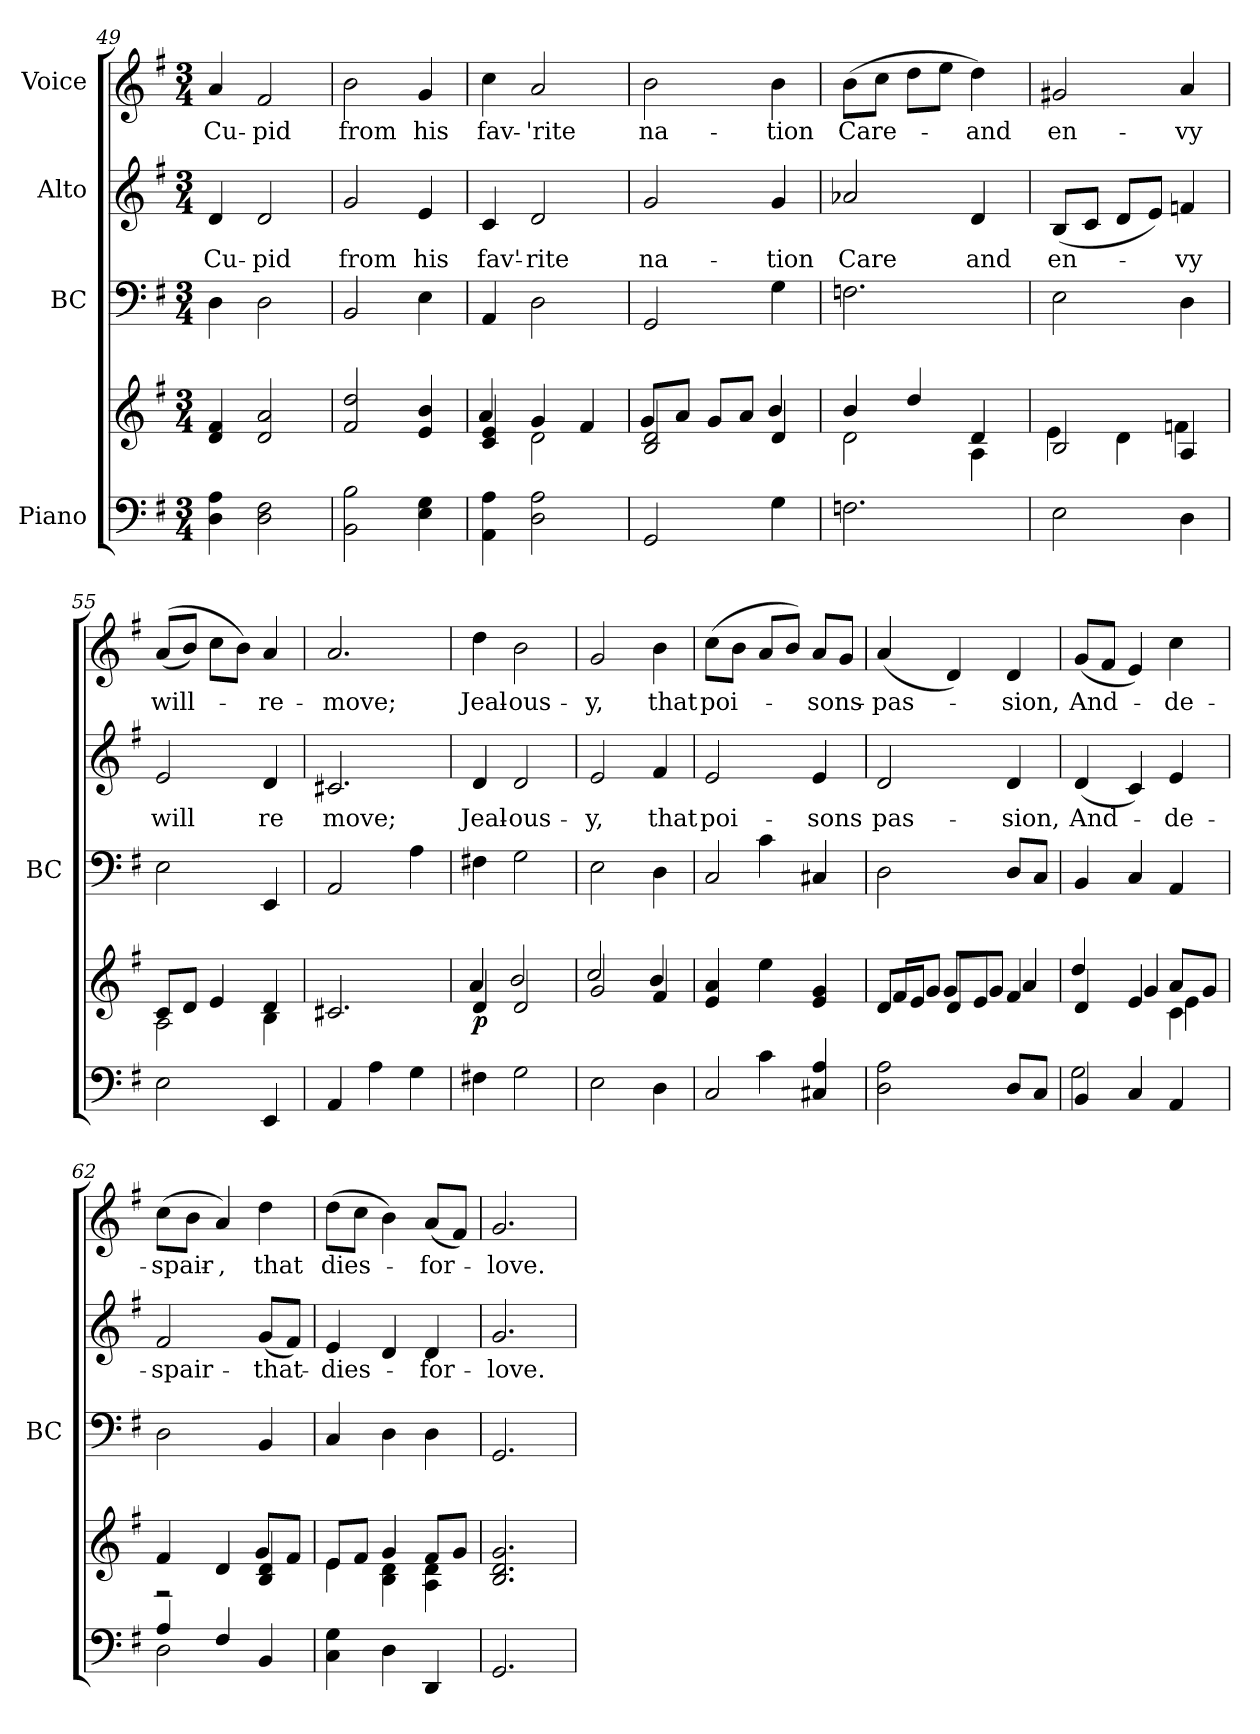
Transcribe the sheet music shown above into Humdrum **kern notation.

**kern	**kern	**dynam	**kern	**kern	**text	**kern	**text
*part4	*part4	*part4	*part3	*part2	*part2	*part1	*part1
*staff5	*staff4	*staff4/5	*staff3	*staff2	*staff2	*staff1	*staff1
*I"Piano	*	*	*I"BC	*I"Alto	*	*I"Voice	*
*	*	*	*I'BC	*	*	*	*
!!LO:PB:g=z
*clefF4	*clefG2	*	*clefF4	*clefG2	*	*clefG2	*
*k[f#]	*k[f#]	*	*k[f#]	*k[f#]	*	*k[f#]	*
*M3/4	*M3/4	*	*M3/4	*M3/4	*	*M3/4	*
=49	=49	=49	=49	=49	=49	=49	=49
!	!	!	!	!	!LO:LY:b	!	!LO:LY:b
4D\ 4A\	4d/ 4f#/	.	4D\	4d/	Cu-	4a/	Cu-
!	!	!	!	!	!LO:LY:b	!	!LO:LY:b
2D\ 2F#\	2d/ 2a/	.	2D\	2d/	-pid	2f#/	-pid
=50	=50	=50	=50	=50	=50	=50	=50
!	!	!	!	!	!LO:LY:b	!	!LO:LY:b
2BB\ 2B\	2f#/ 2dd/	.	2BB/	2g/	from	2b\	from
!	!	!	!	!	!LO:LY:b	!	!LO:LY:b
4E\ 4G\	4e/ 4b/	.	4E\	4e/	his	4g/	his
=51	=51	=51	=51	=51	=51	=51	=51
*	*^	*	*	*	*	*	*
!	!	!	!	!	!	!LO:LY:b	!	!LO:LY:b
4AA\ 4A\	4c/ 4e/	4a/	.	4AA/	4c/	fav'-	4cc\	fav-
!	!	!	!	!	!	!LO:LY:b	!	!LO:LY:b
2D\ 2A\	2d\	4g/	.	2D\	2d/	-rite	2a/	-'rite
.	.	4f#/	.	.	.	.	.	.
=52	=52	=52	=52	=52	=52	=52	=52	=52
!	!	!	!	!	!	!LO:LY:b	!	!LO:LY:b
2GG/	2B/ 2d/	8g/L	.	2GG/	2g/	na-	2b\	na-
.	.	8a/J	.	.	.	.	.	.
.	.	8g/L	.	.	.	.	.	.
.	.	8a/J	.	.	.	.	.	.
!	!	!	!	!	!	!LO:LY:b	!	!LO:LY:b
4G\	4d/	4b/	.	4G\	4g/	-tion	4b\	-tion
=53	=53	=53	=53	=53	=53	=53	=53	=53
!	!	!	!	!	!	!LO:LY:b	!	!LO:LY:b
*	*	*	*	*	*^	*	*	*
2.Fn\	2d\	4b/	.	2.Fn\	2a-X/	2ryy	Care	(8b\L	Care-
.	.	.	.	.	.	.	.	8cc\J	.
.	.	4dd/	.	.	.	.	.	8dd\L	.
.	.	.	.	.	.	.	.	8ee\J	.
!	!	!	!	!	!	!	!LO:LY:b	!	!LO:LY:b
.	4A\	4d/	.	.	4d/	32eyy	and	4dd\)	-and
.	.	.	.	.	.	8..ryy	.	.	.
=54	=54	=54	=54	=54	=54	=54	=54	=54	=54
!	!	!	!	!	!	!	!LO:LY:b	!	!LO:LY:b
*	*	*	*	*	*v	*v	*	*	*
2E\	2B/	4e\	.	2E\	(8B/L	en-	2g#X/	en-
.	.	.	.	.	8c/J	.	.	.
.	.	4d\	.	.	8d/L	.	.	.
.	.	.	.	.	8e/J)	.	.	.
!	!	!	!	!	!	!LO:LY:b	!	!LO:LY:b
4D\	4A/	4fn\	.	4D\	4fn/	-vy	4a/	-vy
=55	=55	=55	=55	=55	=55	=55	=55	=55
!	!	!	!	!	!	!LO:LY:b	!	!LO:LY:b
2E\	2A\	8c/L	.	2E\	2e/	will	((8a/L	will-
.	.	8d/J	.	.	.	.	8b/J)	.
.	.	4e/	.	.	.	.	8cc\L	.
.	.	.	.	.	.	.	8b\J)	.
!	!	!	!	!	!	!LO:LY:b	!	!LO:LY:b
4EE/	4B\	4d/	.	4EE/	4d/	re	4a/	-re-
=56	=56	=56	=56	=56	=56	=56	=56	=56
!	!	!	!	!	!	!LO:LY:b	!	!LO:LY:b
*	*v	*v	*	*	*	*	*	*
4AA/	2.c#X/	.	2AA/	2.c#X/	move;	2.a/	-move;
4A\	.	.	.	.	.	.	.
4G\	.	.	4A\	.	.	.	.
=57	=57	=57	=57	=57	=57	=57	=57
*	*^	*	*	*	*	*	*
!	!	!	!LO:DY:b	!	!	!LO:LY:b	!	!LO:LY:b
4F#X\	4d/	4a/	p	4F#X\	4d/	Jeal-	4dd\	Jeal-
!	!	!	!	!	!	!LO:LY:b	!	!LO:LY:b
2G\	2d/	2b/	.	2G\	2d/	-ous-	2b\	-ous-
=58	=58	=58	=58	=58	=58	=58	=58	=58
!	!	!	!	!	!	!LO:LY:b	!	!LO:LY:b
2E\	2g/	2cc/	.	2E\	2e/	-y,	2g/	-y,
!	!	!	!	!	!	!LO:LY:b	!	!LO:LY:b
4D\	4f#/	4b/	.	4D\	4f#/	that	4b\	that
!!LO:LB:g=z
=59	=59	=59	=59	=59	=59	=59	=59	=59
*^	*	*	*	*^	*	*	*	*
!	!	!	!	!	!	!	!	!LO:LY:b	!	!LO:LY:b
*	*	*v	*v	*	*	*	*	*	*	*
2C/	4ryy	4e/ 4a/	.	2C/	4ryy	2e/	poi-	(8cc\L	poi-
.	.	.	.	.	.	.	.	8b\J	.
.	4c\	4ee\	.	.	4c\	.	.	8a/L	.
.	.	.	.	.	.	.	.	8b/J)	.
!	!	!	!	!	!	!	!LO:LY:b	!	!LO:LY:b
4C#X/ 4A/	4ryy	4e/ 4g/	.	4C#X/	4ryy	4e/	-sons	8a/L	-sons-
.	.	.	.	.	.	.	.	8g/J	.
*v	*v	*	*	*v	*v	*	*	*	*
=60	=60	=60	=60	=60	=60	=60	=60
*	*^	*	*	*	*	*	*
!	!	!	!	!	!	!LO:LY:b	!	!LO:LY:b
2D\ 2A\	8d/L	8f#/L	.	2D\	2d/	pas-	(4a/	-pas-
.	8e/J	8g/J	.	.	.	.	.	.
.	8d/L	8g/L	.	.	.	.	4d/)	.
.	8e/J	8g/J	.	.	.	.	.	.
!	!	!	!	!	!	!LO:LY:b	!	!LO:LY:b
8D/L	4f#/	4a/	.	8D/L	4d/	-sion,	4d/	-sion,
8C/J	.	.	.	8C/J	.	.	.	.
=61	=61	=61	=61	=61	=61	=61	=61	=61
*^	*	*^	*	*	*	*	*	*
!	!	!	!	!	!	!	!	!LO:LY:b	!	!LO:LY:b
4BB/	2G\	4d/	4dd/	2ryy	.	4BB/	(4d/	And-	(8g/L	And-
.	.	.	.	.	.	.	.	.	8f#/J	.
4C/	.	4e/	4g/	.	.	4C/	4c/)	.	4e/)	.
!	!	!	!	!	!	!	!	!LO:LY:b	!	!LO:LY:b
4AA/	4ryy	4c\	4e\	8a/L	.	4AA/	4e/	-de-	4cc\	-de-
.	.	.	.	8g/J	.	.	.	.	.	.
=62	=62	=62	=62	=62	=62	=62	=62	=62	=62	=62
!	!	!	!	!	!	!	!	!LO:LY:b	!	!LO:LY:b
*	*	*	*v	*v	*	*	*	*	*	*
4A/	2D\	4f#/	2r	.	2D\	2f#/	-spair-	(8cc\L	-spair-
.	.	.	.	.	.	.	.	8b\J	.
!	!	!	!	!	!	!	!	!	!LO:LY:b
4F#/	.	4d/	.	.	.	.	.	4a/)	-,
!	!	!	!	!	!	!	!LO:LY:b	!	!LO:LY:b
4BB/	4ryy	4B/ 4d/	8g/L	.	4BB/	(8g/L	-that-	4dd\	that
.	.	.	8f#/J	.	.	8f#/J)	.	.	.
*v	*v	*	*	*	*	*	*	*	*
=63	=63	=63	=63	=63	=63	=63	=63	=63
!	!	!	!	!	!	!LO:LY:b	!	!LO:LY:b
4C\ 4G\	8e/L	4e\	.	4C/	4e/	-dies-	(8dd\L	dies-
.	8f#/J	.	.	.	.	.	8cc\J	.
4D\	4g/	4B\ 4d\	.	4D\	4d/	.	4b\)	.
!	!	!	!	!	!	!LO:LY:b	!	!LO:LY:b
4DD/	8f#/L	4A\ 4d\	.	4D\	4d/	-for-	(8a/L	-for-
.	8g/J	.	.	.	.	.	8f#/J)	.
*	*v	*v	*	*	*	*	*	*
=64	=64	=64	=64	=64	=64	=64	=64
!	!	!	!	!	!LO:LY:b	!	!LO:LY:b
2.GG/	2.B/ 2.d/ 2.g/	.	2.GG/	2.g/	-love.	2.g/	-love.
=	=	=	=	=	=	=	=
*-	*-	*-	*-	*-	*-	*-	*-
